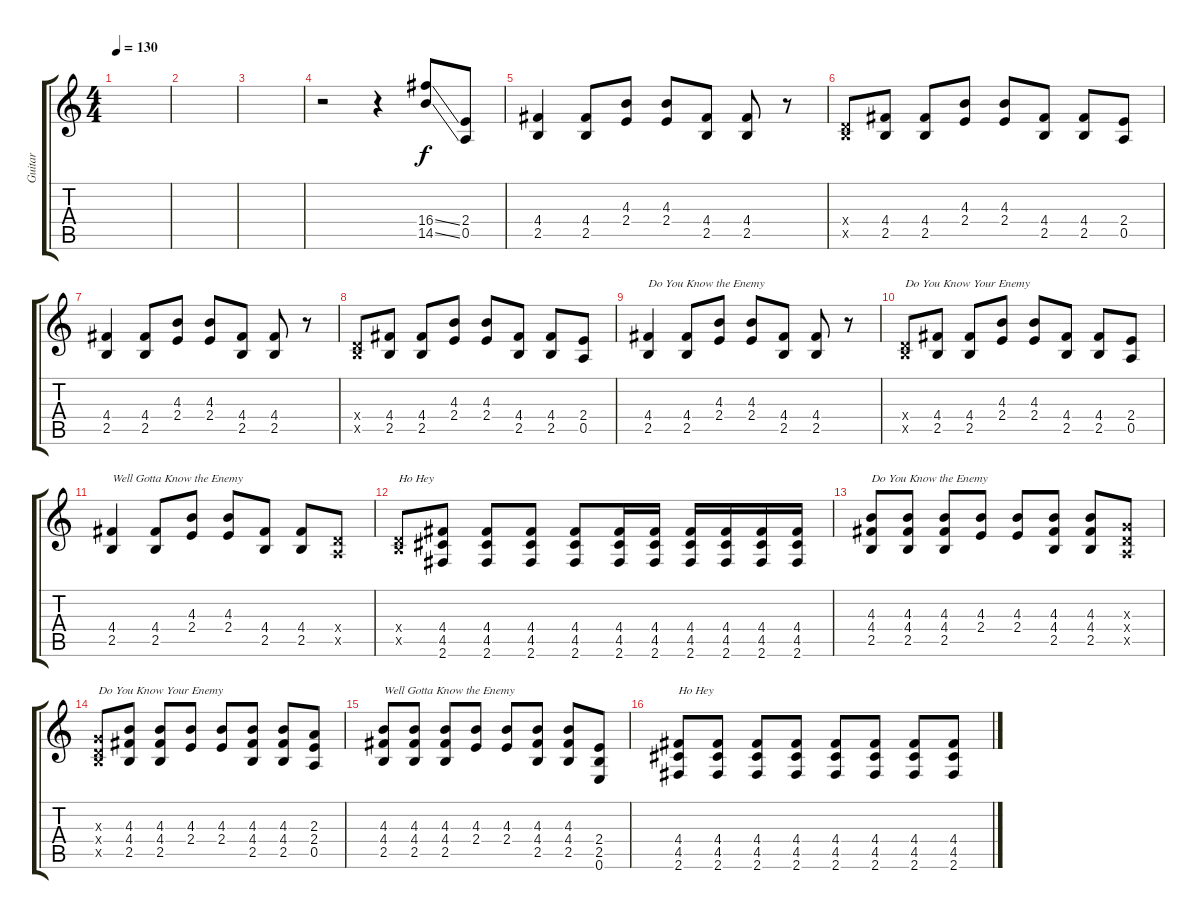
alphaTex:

\track ("Guitar" "Guitar") {instrument distortionguitar}
\staff {score tabs}
\tuning (E4 B3 G3 D3 A2 E2) {hide}
\ts (4 4)
\tempo 130
\clef g2
\ks c
|
|
|
r.2 r.4 (16.4{ss} 14.5{ss}).8 (2.4 0.5).8 |
(4.4 2.5).4 (4.4 2.5).8 (4.3 2.4).8 (4.3 2.4).8 (4.4 2.5).8 (4.4 2.5).8 r.8 |
(0.4{x} 2.5{x}).8 (4.4 2.5).8 (4.4 2.5).8 (4.3 2.4).8 (4.3 2.4).8 (4.4 2.5).8 (4.4 2.5).8 (2.4 0.5).8 |
(4.4 2.5).4 (4.4 2.5).8 (4.3 2.4).8 (4.3 2.4).8 (4.4 2.5).8 (4.4 2.5).8 r.8 |
(0.4{x} 2.5{x}).8 (4.4 2.5).8 (4.4 2.5).8 (4.3 2.4).8 (4.3 2.4).8 (4.4 2.5).8 (4.4 2.5).8 (2.4 0.5).8 |
(4.4 2.5).4{txt "Do You Know the Enemy"} (4.4 2.5).8 (4.3 2.4).8 (4.3 2.4).8 (4.4 2.5).8 (4.4 2.5).8 r.8 |
(0.4{x} 2.5{x}).8{txt "Do You Know Your Enemy"} (4.4 2.5).8 (4.4 2.5).8 (4.3 2.4).8 (4.3 2.4).8 (4.4 2.5).8 (4.4 2.5).8 (2.4 0.5).8 |
(4.4 2.5).4{txt "Well Gotta Know the Enemy"} (4.4 2.5).8 (4.3 2.4).8 (4.3 2.4).8 (4.4 2.5).8 (4.4 2.5).8 (0.4{x} 0.5{x}).8 |
(0.4{x} 2.5{x}).8{txt "Ho Hey"} (4.4 4.5 2.6).8 (4.4 4.5 2.6).8 (4.4 4.5 2.6).8 (4.4 4.5 2.6).8 (4.4 4.5 2.6).16 (4.4 4.5 2.6).16 (4.4 4.5 2.6).16 (4.4 4.5 2.6).16 (4.4 4.5 2.6).16 (4.4 4.5 2.6).16 |
(4.3 4.4 2.5).8{txt "Do You Know the Enemy"} (4.3 4.4 2.5).8 (4.3 4.4 2.5).8 (4.3 2.4).8 (4.3 2.4).8 (4.3 4.4 2.5).8 (4.3 4.4 2.5).8 (0.3{x} 0.4{x} 0.5{x}).8 |
(0.3{x} 0.4{x} 2.5{x}).8{txt "Do You Know Your Enemy"} (4.3 4.4 2.5).8 (4.3 4.4 2.5).8 (4.3 2.4).8 (4.3 2.4).8 (4.3 4.4 2.5).8 (4.3 4.4 2.5).8 (2.3 2.4 0.5).8 |
(4.3 4.4 2.5).8{txt "Well Gotta Know the Enemy"} (4.3 4.4 2.5).8 (4.3 4.4 2.5).8 (4.3 2.4).8 (4.3 2.4).8 (4.3 4.4 2.5).8 (4.3 4.4 2.5).8 (2.4 2.5 0.6).8 |
(4.4 4.5 2.6).8{txt "Ho Hey"} (4.4 4.5 2.6).8 (4.4 4.5 2.6).8 (4.4 4.5 2.6).8 (4.4 4.5 2.6).8 (4.4 4.5 2.6).8 (4.4 4.5 2.6).8 (4.4 4.5 2.6).8
